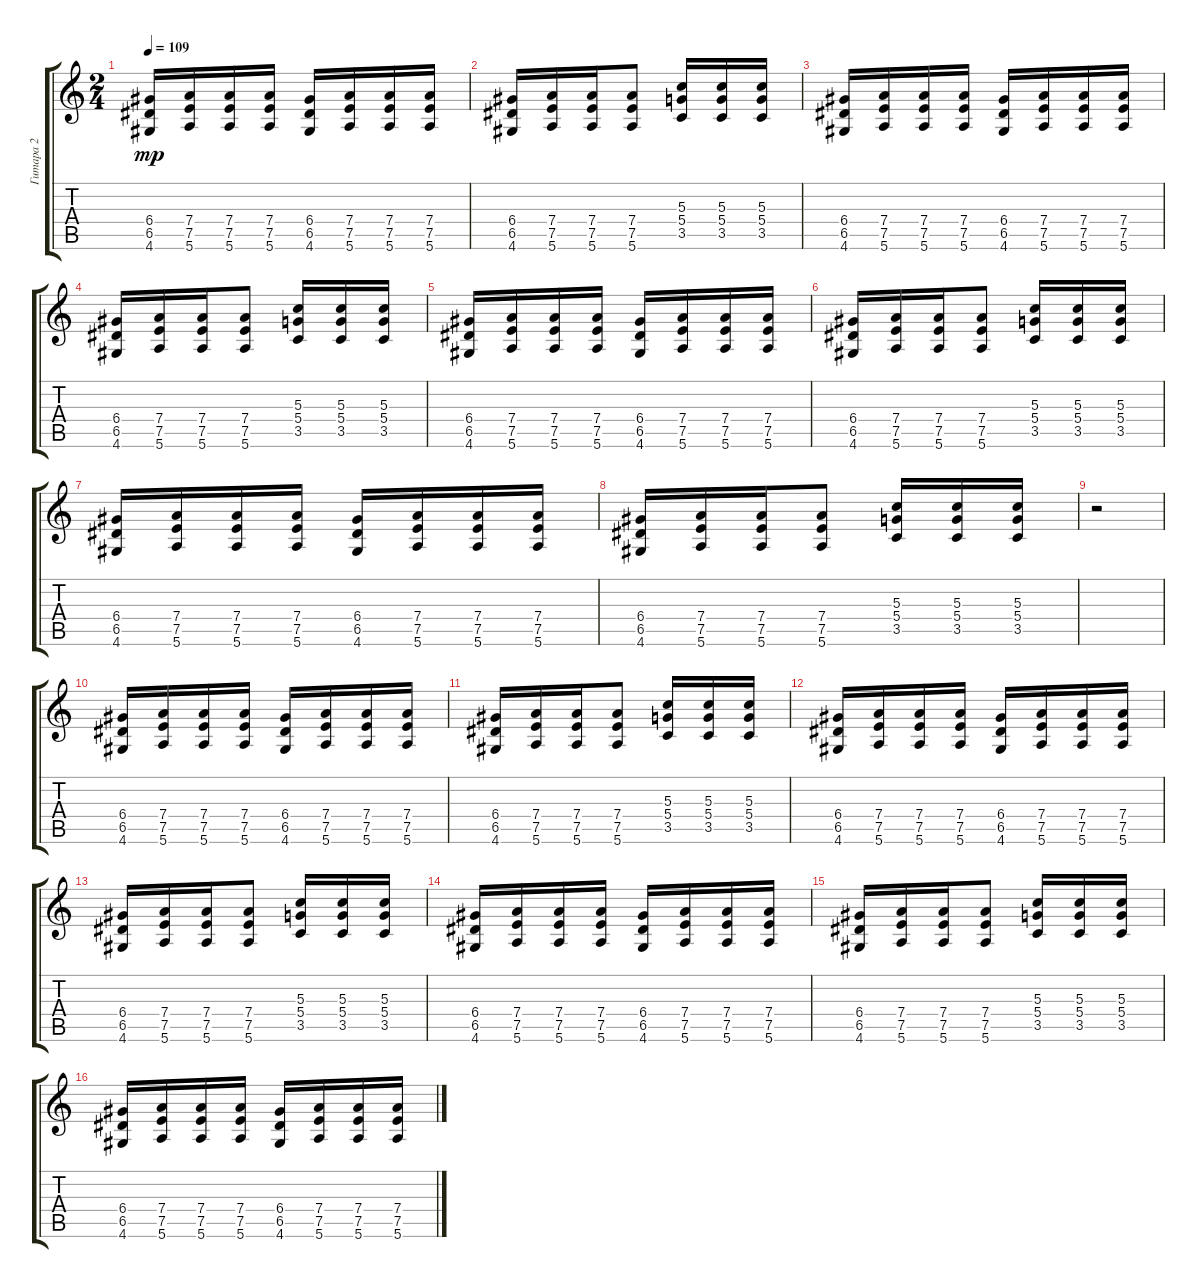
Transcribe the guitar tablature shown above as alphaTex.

\track ("Гитара 2" "Гитара 2") {instrument electricguitarclean}
\staff {score tabs}
\tuning (E4 B3 G3 D3 A2 E2) {hide}
\ts (2 4)
\tempo 109
\clef g2
\ks c
(6.4 6.5 4.6).16{dy mp} (7.4 7.5 5.6).16 (7.4 7.5 5.6).16 (7.4 7.5 5.6).16 (6.4 6.5 4.6).16 (7.4 7.5 5.6).16 (7.4 7.5 5.6).16 (7.4 7.5 5.6).16 |
(6.4 6.5 4.6).16 (7.4 7.5 5.6).16 (7.4 7.5 5.6).16 (7.4 7.5 5.6).8 (5.3 5.4 3.5).16 (5.3 5.4 3.5).16 (5.3 5.4 3.5).16 |
(6.4 6.5 4.6).16 (7.4 7.5 5.6).16 (7.4 7.5 5.6).16 (7.4 7.5 5.6).16 (6.4 6.5 4.6).16 (7.4 7.5 5.6).16 (7.4 7.5 5.6).16 (7.4 7.5 5.6).16 |
(6.4 6.5 4.6).16 (7.4 7.5 5.6).16 (7.4 7.5 5.6).16 (7.4 7.5 5.6).8 (5.3 5.4 3.5).16 (5.3 5.4 3.5).16 (5.3 5.4 3.5).16 |
(6.4 6.5 4.6).16 (7.4 7.5 5.6).16 (7.4 7.5 5.6).16 (7.4 7.5 5.6).16 (6.4 6.5 4.6).16 (7.4 7.5 5.6).16 (7.4 7.5 5.6).16 (7.4 7.5 5.6).16 |
(6.4 6.5 4.6).16 (7.4 7.5 5.6).16 (7.4 7.5 5.6).16 (7.4 7.5 5.6).8 (5.3 5.4 3.5).16 (5.3 5.4 3.5).16 (5.3 5.4 3.5).16 |
(6.4 6.5 4.6).16 (7.4 7.5 5.6).16 (7.4 7.5 5.6).16 (7.4 7.5 5.6).16 (6.4 6.5 4.6).16 (7.4 7.5 5.6).16 (7.4 7.5 5.6).16 (7.4 7.5 5.6).16 |
(6.4 6.5 4.6).16 (7.4 7.5 5.6).16 (7.4 7.5 5.6).16 (7.4 7.5 5.6).8 (5.3 5.4 3.5).16 (5.3 5.4 3.5).16 (5.3 5.4 3.5).16 |
r.2 |
(6.4 6.5 4.6).16 (7.4 7.5 5.6).16 (7.4 7.5 5.6).16 (7.4 7.5 5.6).16 (6.4 6.5 4.6).16 (7.4 7.5 5.6).16 (7.4 7.5 5.6).16 (7.4 7.5 5.6).16 |
(6.4 6.5 4.6).16 (7.4 7.5 5.6).16 (7.4 7.5 5.6).16 (7.4 7.5 5.6).8 (5.3 5.4 3.5).16 (5.3 5.4 3.5).16 (5.3 5.4 3.5).16 |
(6.4 6.5 4.6).16 (7.4 7.5 5.6).16 (7.4 7.5 5.6).16 (7.4 7.5 5.6).16 (6.4 6.5 4.6).16 (7.4 7.5 5.6).16 (7.4 7.5 5.6).16 (7.4 7.5 5.6).16 |
(6.4 6.5 4.6).16 (7.4 7.5 5.6).16 (7.4 7.5 5.6).16 (7.4 7.5 5.6).8 (5.3 5.4 3.5).16 (5.3 5.4 3.5).16 (5.3 5.4 3.5).16 |
(6.4 6.5 4.6).16 (7.4 7.5 5.6).16 (7.4 7.5 5.6).16 (7.4 7.5 5.6).16 (6.4 6.5 4.6).16 (7.4 7.5 5.6).16 (7.4 7.5 5.6).16 (7.4 7.5 5.6).16 |
(6.4 6.5 4.6).16 (7.4 7.5 5.6).16 (7.4 7.5 5.6).16 (7.4 7.5 5.6).8 (5.3 5.4 3.5).16 (5.3 5.4 3.5).16 (5.3 5.4 3.5).16 |
(6.4 6.5 4.6).16 (7.4 7.5 5.6).16 (7.4 7.5 5.6).16 (7.4 7.5 5.6).16 (6.4 6.5 4.6).16 (7.4 7.5 5.6).16 (7.4 7.5 5.6).16 (7.4 7.5 5.6).16
